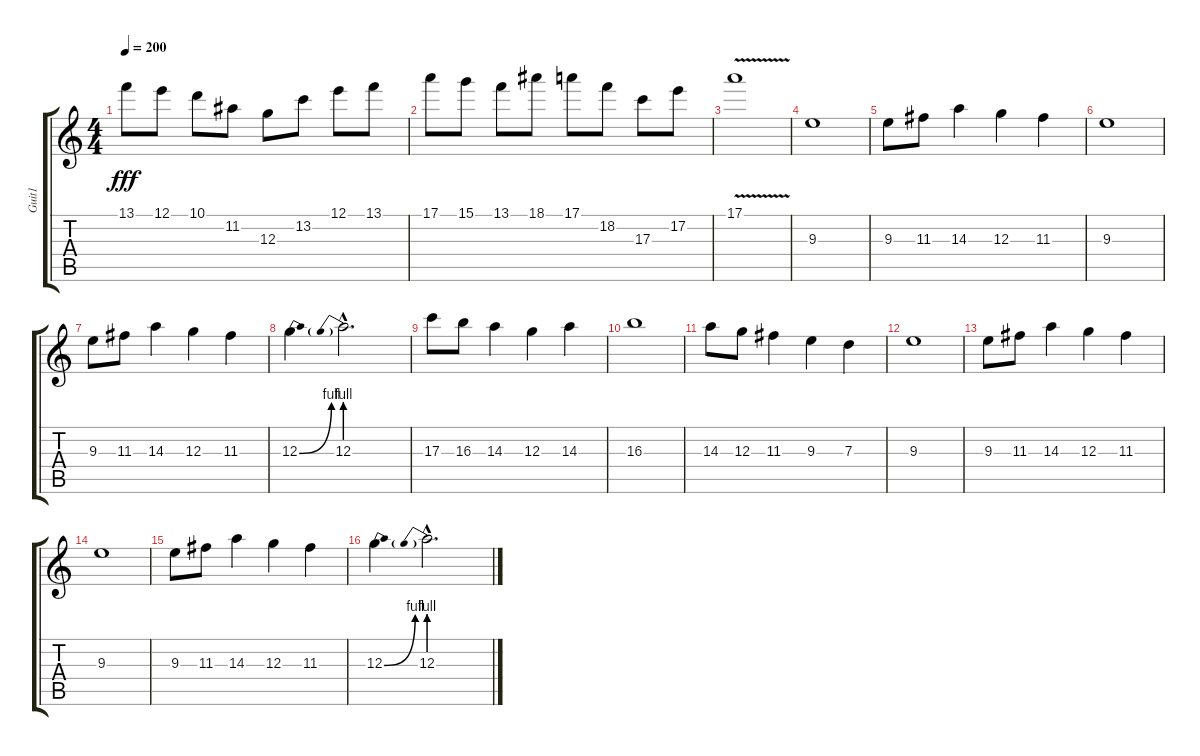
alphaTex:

\track ("Guit1" "Guit1") {instrument acousticguitarnylon}
\staff {score tabs}
\tuning (E4 B3 G3 D3 A2 E2) {hide}
\ts (4 4)
\tempo 200
\clef g2
\ks c
13.1.8{dy fff} 12.1.8 10.1.8 11.2.8 12.3.8 13.2.8 12.1.8 13.1.8 |
17.1.8 15.1.8 13.1.8 18.1.8 17.1.8 18.2.8 17.3.8 17.2.8 |
17.1{v}.1 |
9.3.1 |
9.3.8 11.3.8 14.3.4 12.3.4 11.3.4 |
9.3.1 |
9.3.8 11.3.8 14.3.4 12.3.4 11.3.4 |
12.3{be (bend 0 0 60 4)}.4 12.3{be (prebend 0 4 60 4) hac}.2{d} |
17.3.8 16.3.8 14.3.4 12.3.4 14.3.4 |
16.3.1 |
14.3.8 12.3.8 11.3.4 9.3.4 7.3.4 |
9.3.1 |
9.3.8 11.3.8 14.3.4 12.3.4 11.3.4 |
9.3.1 |
9.3.8 11.3.8 14.3.4 12.3.4 11.3.4 |
12.3{be (bend 0 0 60 4)}.4 12.3{be (prebend 0 4 60 4) hac}.2{d}
